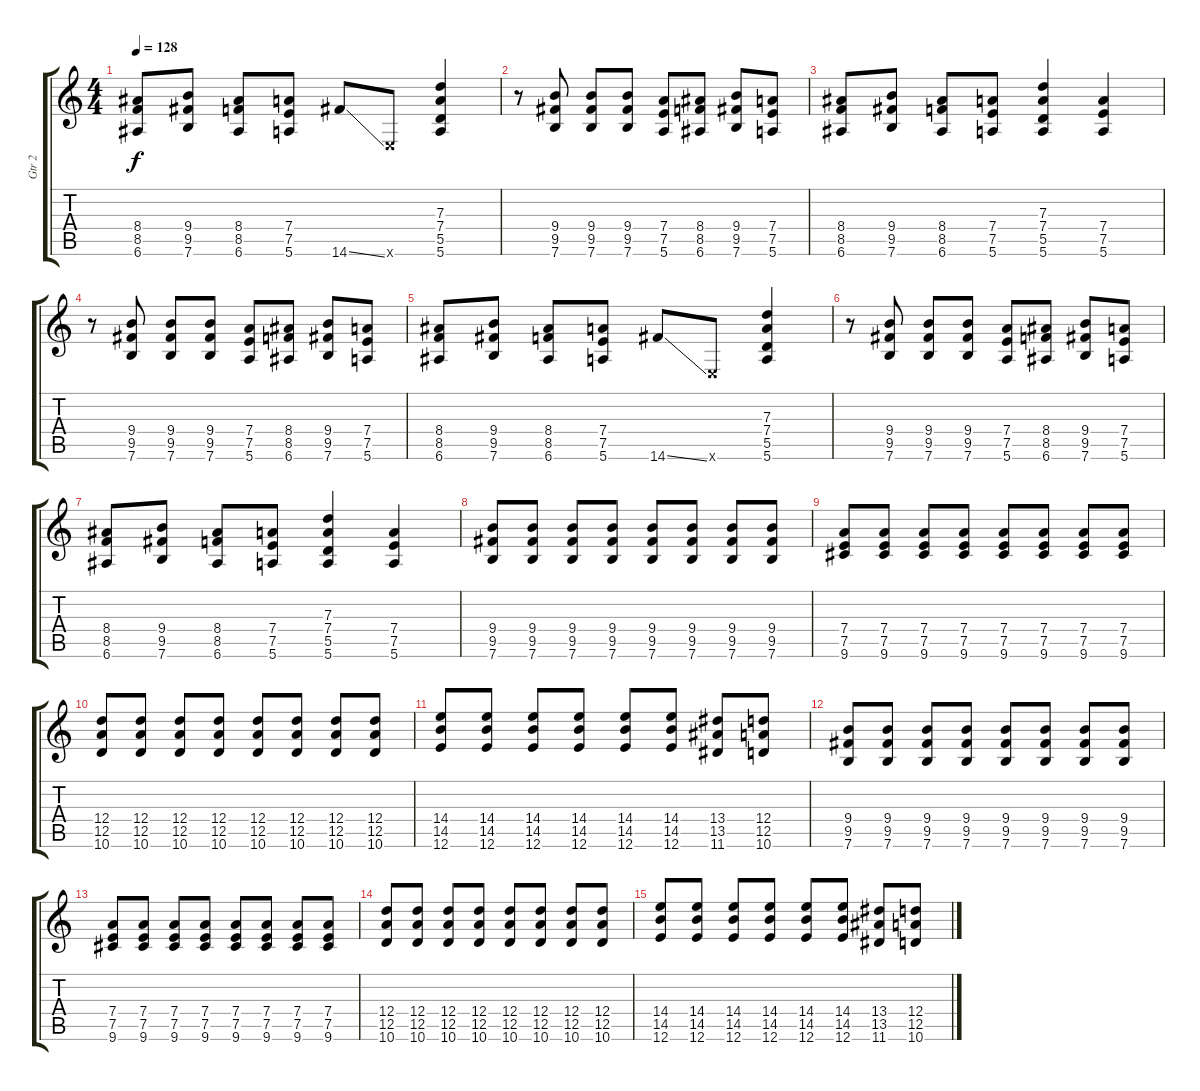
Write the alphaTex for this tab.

\track ("Gtr 2" "Gtr 2") {instrument overdrivenguitar}
\staff {score tabs}
\tuning (E4 B3 G3 D3 A2 E2) {hide}
\ts (4 4)
\tempo 128
\clef g2
\ks c
(8.4 8.5 6.6).8{dy f} (9.4 9.5 7.6).8 (8.4 8.5 6.6).8 (7.4 7.5 5.6).8 14.6{ss}.8 0.6{x}.8 (7.3 7.4 5.5 5.6).4 |
r.8 (9.4 9.5 7.6).8 (9.4 9.5 7.6).8 (9.4 9.5 7.6).8 (7.4 7.5 5.6).8 (8.4 8.5 6.6).8 (9.4 9.5 7.6).8 (7.4 7.5 5.6).8 |
(8.4 8.5 6.6).8 (9.4 9.5 7.6).8 (8.4 8.5 6.6).8 (7.4 7.5 5.6).8 (7.3 7.4 5.5 5.6).4 (7.4 7.5 5.6).4 |
r.8 (9.4 9.5 7.6).8 (9.4 9.5 7.6).8 (9.4 9.5 7.6).8 (7.4 7.5 5.6).8 (8.4 8.5 6.6).8 (9.4 9.5 7.6).8 (7.4 7.5 5.6).8 |
(8.4 8.5 6.6).8 (9.4 9.5 7.6).8 (8.4 8.5 6.6).8 (7.4 7.5 5.6).8 14.6{ss}.8 0.6{x}.8 (7.3 7.4 5.5 5.6).4 |
r.8 (9.4 9.5 7.6).8 (9.4 9.5 7.6).8 (9.4 9.5 7.6).8 (7.4 7.5 5.6).8 (8.4 8.5 6.6).8 (9.4 9.5 7.6).8 (7.4 7.5 5.6).8 |
(8.4 8.5 6.6).8 (9.4 9.5 7.6).8 (8.4 8.5 6.6).8 (7.4 7.5 5.6).8 (7.3 7.4 5.5 5.6).4 (7.4 7.5 5.6).4 |
(9.4 9.5 7.6).8 (9.4 9.5 7.6).8 (9.4 9.5 7.6).8 (9.4 9.5 7.6).8 (9.4 9.5 7.6).8 (9.4 9.5 7.6).8 (9.4 9.5 7.6).8 (9.4 9.5 7.6).8 |
(7.4 7.5 9.6).8 (7.4 7.5 9.6).8 (7.4 7.5 9.6).8 (7.4 7.5 9.6).8 (7.4 7.5 9.6).8 (7.4 7.5 9.6).8 (7.4 7.5 9.6).8 (7.4 7.5 9.6).8 |
(12.4 12.5 10.6).8 (12.4 12.5 10.6).8 (12.4 12.5 10.6).8 (12.4 12.5 10.6).8 (12.4 12.5 10.6).8 (12.4 12.5 10.6).8 (12.4 12.5 10.6).8 (12.4 12.5 10.6).8 |
(14.4 14.5 12.6).8 (14.4 14.5 12.6).8 (14.4 14.5 12.6).8 (14.4 14.5 12.6).8 (14.4 14.5 12.6).8 (14.4 14.5 12.6).8 (13.4 13.5 11.6).8 (12.4 12.5 10.6).8 |
(9.4 9.5 7.6).8 (9.4 9.5 7.6).8 (9.4 9.5 7.6).8 (9.4 9.5 7.6).8 (9.4 9.5 7.6).8 (9.4 9.5 7.6).8 (9.4 9.5 7.6).8 (9.4 9.5 7.6).8 |
(7.4 7.5 9.6).8 (7.4 7.5 9.6).8 (7.4 7.5 9.6).8 (7.4 7.5 9.6).8 (7.4 7.5 9.6).8 (7.4 7.5 9.6).8 (7.4 7.5 9.6).8 (7.4 7.5 9.6).8 |
(12.4 12.5 10.6).8 (12.4 12.5 10.6).8 (12.4 12.5 10.6).8 (12.4 12.5 10.6).8 (12.4 12.5 10.6).8 (12.4 12.5 10.6).8 (12.4 12.5 10.6).8 (12.4 12.5 10.6).8 |
(14.4 14.5 12.6).8 (14.4 14.5 12.6).8 (14.4 14.5 12.6).8 (14.4 14.5 12.6).8 (14.4 14.5 12.6).8 (14.4 14.5 12.6).8 (13.4 13.5 11.6).8 (12.4 12.5 10.6).8
